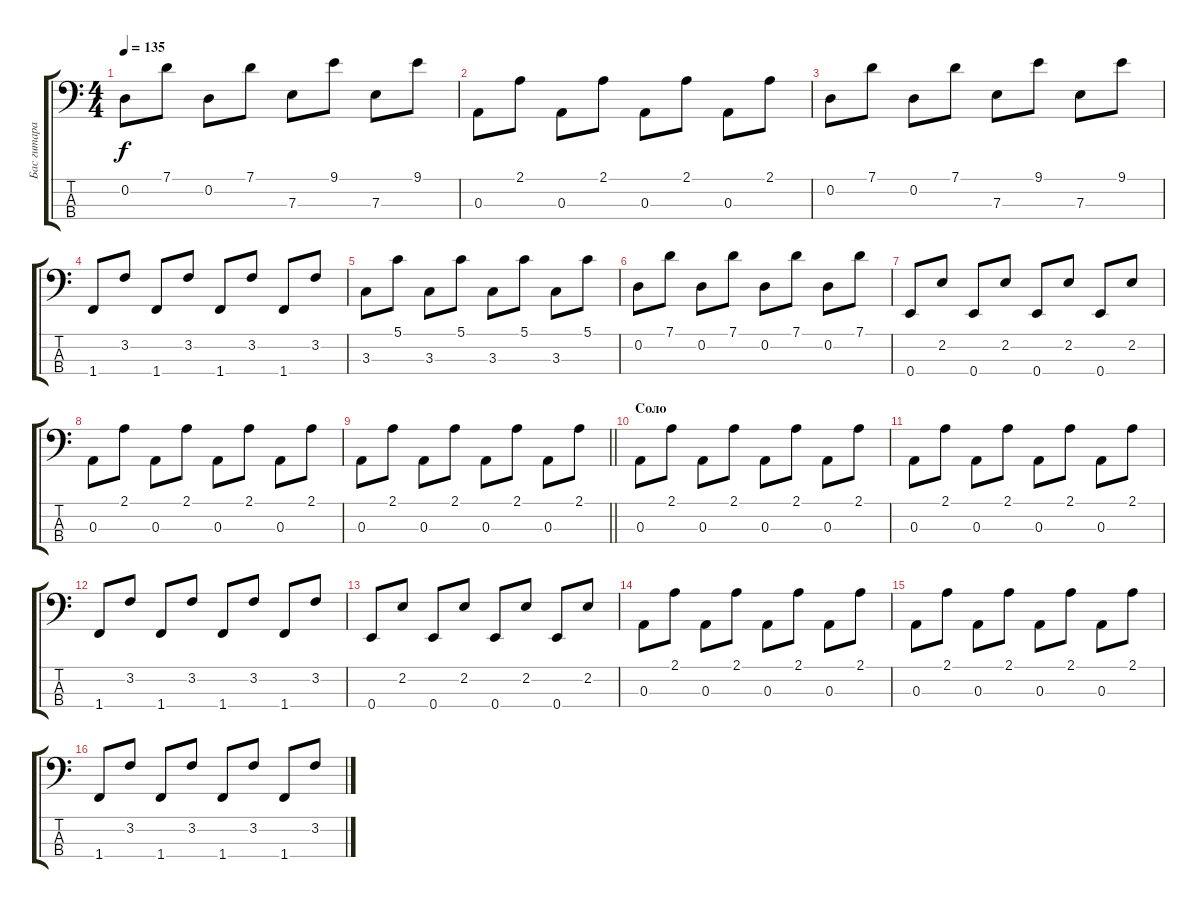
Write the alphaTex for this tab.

\track ("Бас гитара" "Бас гитара") {instrument synthbass2}
\staff {score tabs}
\tuning (G2 D2 A1 E1) {hide}
\ts (4 4)
\tempo 135
\clef f4
\ks c
0.2.8{dy f} 7.1.8 0.2.8 7.1.8 7.3.8 9.1.8 7.3.8 9.1.8 |
0.3.8 2.1.8 0.3.8 2.1.8 0.3.8 2.1.8 0.3.8 2.1.8 |
0.2.8 7.1.8 0.2.8 7.1.8 7.3.8 9.1.8 7.3.8 9.1.8 |
1.4.8 3.2.8 1.4.8 3.2.8 1.4.8 3.2.8 1.4.8 3.2.8 |
3.3.8 5.1.8 3.3.8 5.1.8 3.3.8 5.1.8 3.3.8 5.1.8 |
0.2.8 7.1.8 0.2.8 7.1.8 0.2.8 7.1.8 0.2.8 7.1.8 |
0.4.8 2.2.8 0.4.8 2.2.8 0.4.8 2.2.8 0.4.8 2.2.8 |
0.3.8 2.1.8 0.3.8 2.1.8 0.3.8 2.1.8 0.3.8 2.1.8 |
\barLineRight lightlight
0.3.8 2.1.8 0.3.8 2.1.8 0.3.8 2.1.8 0.3.8 2.1.8 |
\section ("" "Соло")
0.3.8 2.1.8 0.3.8 2.1.8 0.3.8 2.1.8 0.3.8 2.1.8 |
0.3.8 2.1.8 0.3.8 2.1.8 0.3.8 2.1.8 0.3.8 2.1.8 |
1.4.8 3.2.8 1.4.8 3.2.8 1.4.8 3.2.8 1.4.8 3.2.8 |
0.4.8 2.2.8 0.4.8 2.2.8 0.4.8 2.2.8 0.4.8 2.2.8 |
0.3.8 2.1.8 0.3.8 2.1.8 0.3.8 2.1.8 0.3.8 2.1.8 |
0.3.8 2.1.8 0.3.8 2.1.8 0.3.8 2.1.8 0.3.8 2.1.8 |
1.4.8 3.2.8 1.4.8 3.2.8 1.4.8 3.2.8 1.4.8 3.2.8
